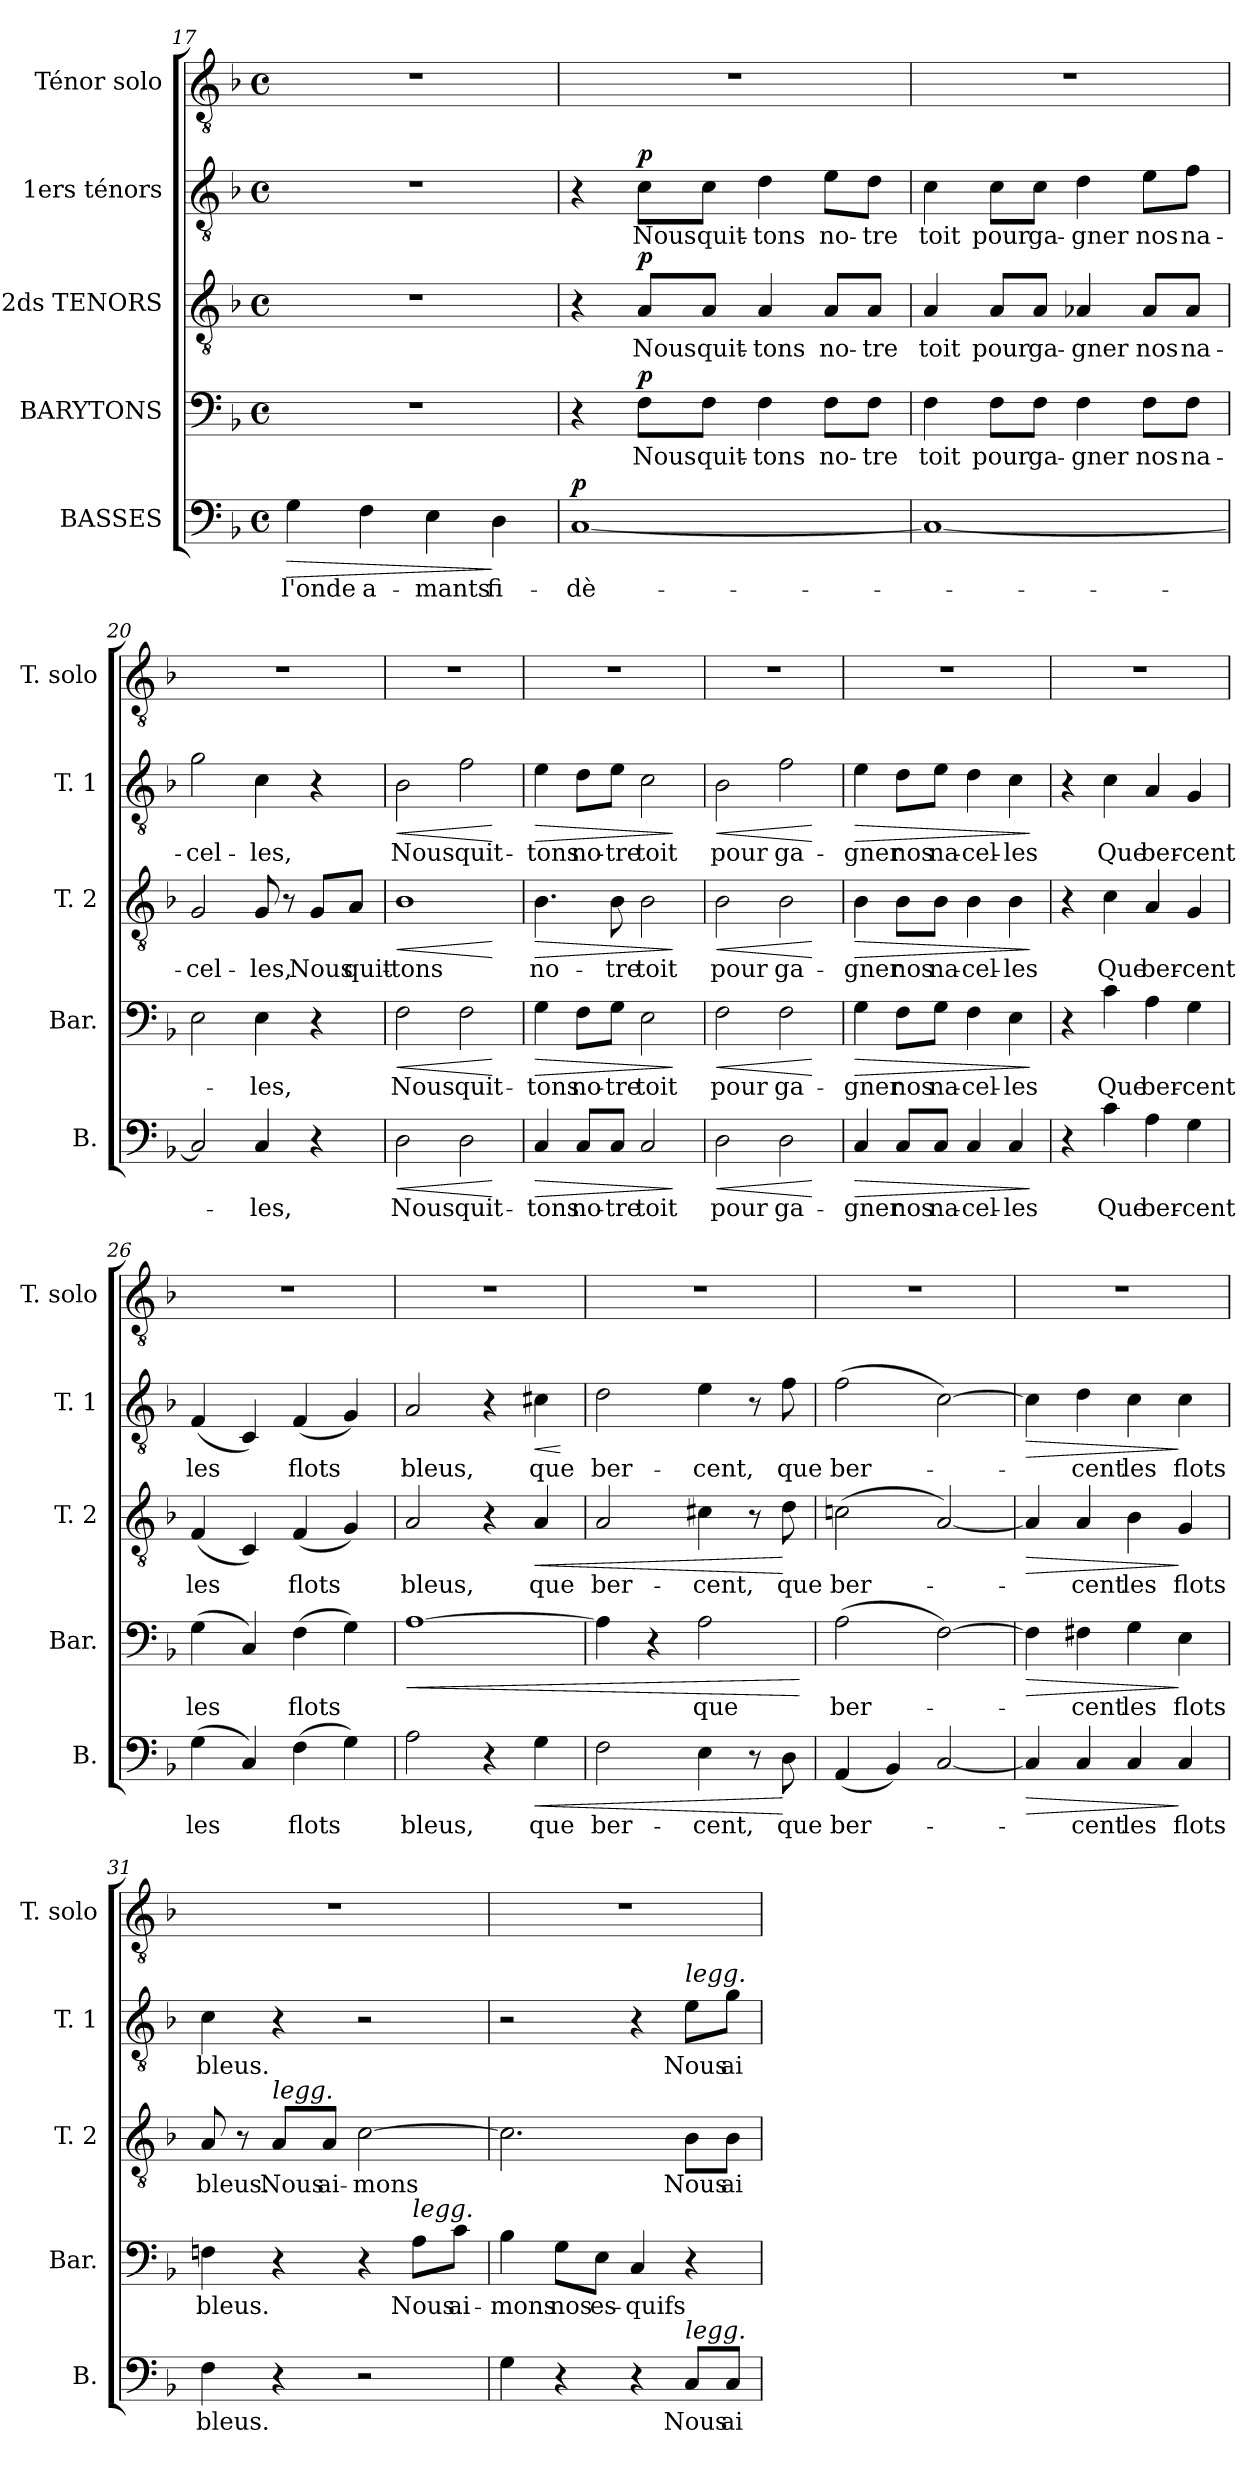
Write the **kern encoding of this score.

**kern	**text	**dynam	**kern	**text	**dynam	**kern	**text	**dynam	**kern	**text	**dynam	**kern
*part5	*part5	*part5	*part4	*part4	*part4	*part3	*part3	*part3	*part2	*part2	*part2	*part1
*staff5	*staff5	*staff5	*staff4	*staff4	*staff4	*staff3	*staff3	*staff3	*staff2	*staff2	*staff2	*staff1
*I"BASSES	*	*	*I"BARYTONS	*	*	*I"2ds TENORS	*	*	*I"1ers ténors	*	*	*I"Ténor solo
*I'B.	*	*	*I'Bar.	*	*	*I'T. 2	*	*	*I'T. 1	*	*	*I'T. solo
!!LO:LB:g=z
*clefF4	*	*	*clefF4	*	*	*clefGv2	*	*	*clefGv2	*	*	*clefGv2
*k[b-]	*	*	*k[b-]	*	*	*k[b-]	*	*	*k[b-]	*	*	*k[b-]
*F:	*	*	*F:	*	*	*F:	*	*	*F:	*	*	*F:
*M4/4	*	*	*M4/4	*	*	*M4/4	*	*	*M4/4	*	*	*M4/4
*met(c)	*	*	*met(c)	*	*	*met(c)	*	*	*met(c)	*	*	*met(c)
=17	=17	=17	=17	=17	=17	=17	=17	=17	=17	=17	=17	=17
!	!LO:LY:b	!LO:HP:b	!	!	!	!	!	!	!	!	!	!
4G\	l'onde	>	1r	.	.	1r	.	.	1r	.	.	1r
!	!LO:LY:b	!	!	!	!	!	!	!	!	!	!	!
4F\	a-	.	.	.	.	.	.	.	.	.	.	.
!	!LO:LY:b	!	!	!	!	!	!	!	!	!	!	!
4E\	-mants	.	.	.	.	.	.	.	.	.	.	.
!	!LO:LY:b	!	!	!	!	!	!	!	!	!	!	!
4D\	fi-	]	.	.	.	.	.	.	.	.	.	.
=18	=18	=18	=18	=18	=18	=18	=18	=18	=18	=18	=18	=18
!	!LO:LY:b	!LO:DY:a	!	!	!	!	!	!	!	!	!	!
[1C	-dè-	p	4r	.	.	4r	.	.	4r	.	.	1r
!	!	!	!	!LO:LY:b	!LO:DY:a	!	!LO:LY:b	!LO:DY:a	!	!LO:LY:b	!LO:DY:a	!
.	.	.	8F\L	Nous	p	8A/L	Nous	p	8c\L	Nous	p	.
!	!	!	!	!LO:LY:b	!	!	!LO:LY:b	!	!	!LO:LY:b	!	!
.	.	.	8F\J	quit-	.	8A/J	quit-	.	8c\J	quit-	.	.
!	!	!	!	!LO:LY:b	!	!	!LO:LY:b	!	!	!LO:LY:b	!	!
.	.	.	4F\	-tons	.	4A/	-tons	.	4d\	-tons	.	.
!	!	!	!	!LO:LY:b	!	!	!LO:LY:b	!	!	!LO:LY:b	!	!
.	.	.	8F\L	no-	.	8A/L	no-	.	8e\L	no-	.	.
!	!	!	!	!LO:LY:b	!	!	!LO:LY:b	!	!	!LO:LY:b	!	!
.	.	.	8F\J	-tre	.	8A/J	-tre	.	8d\J	-tre	.	.
=19	=19	=19	=19	=19	=19	=19	=19	=19	=19	=19	=19	=19
!	!	!	!	!LO:LY:b	!	!	!LO:LY:b	!	!	!LO:LY:b	!	!
1C_	.	.	4F\	toit	.	4A/	toit	.	4c\	toit	.	1r
!	!	!	!	!LO:LY:b	!	!	!LO:LY:b	!	!	!LO:LY:b	!	!
.	.	.	8F\L	pour	.	8A/L	pour	.	8c\L	pour	.	.
!	!	!	!	!LO:LY:b	!	!	!LO:LY:b	!	!	!LO:LY:b	!	!
.	.	.	8F\J	ga-	.	8A/J	ga-	.	8c\J	ga-	.	.
!	!	!	!	!LO:LY:b	!	!	!LO:LY:b	!	!	!LO:LY:b	!	!
.	.	.	4F\	-gner	.	4A-X/	-gner	.	4d\	-gner	.	.
!	!	!	!	!LO:LY:b	!	!	!LO:LY:b	!	!	!LO:LY:b	!	!
.	.	.	8F\L	nos	.	8A-/L	nos	.	8e\L	nos	.	.
!	!	!	!	!LO:LY:b	!	!	!LO:LY:b	!	!	!LO:LY:b	!	!
.	.	.	8F\J	na-	.	8A-/J	na-	.	8f\J	na-	.	.
!!LO:LB:g=z
=20	=20	=20	=20	=20	=20	=20	=20	=20	=20	=20	=20	=20
!	!	!	!	!	!	!	!LO:LY:b	!	!	!LO:LY:b	!	!
2C/]	.	.	2E\	.	.	2G/	-cel-	.	2g\	-cel-	.	1r
!	!LO:LY:b	!	!	!LO:LY:b	!	!	!LO:LY:b	!	!	!LO:LY:b	!	!
4C/	-les,	.	4E\	-les,	.	8G/	-les,	.	4c\	-les,	.	.
.	.	.	.	.	.	8r	.	.	.	.	.	.
!	!	!	!	!	!	!	!LO:LY:b	!	!	!	!	!
4r	.	.	4r	.	.	8G/L	Nous	.	4r	.	.	.
!	!	!	!	!	!	!	!LO:LY:b	!	!	!	!	!
.	.	.	.	.	.	8A/J	quit-	.	.	.	.	.
=21	=21	=21	=21	=21	=21	=21	=21	=21	=21	=21	=21	=21
!	!LO:LY:b	!LO:HP:b	!	!LO:LY:b	!LO:HP:b	!	!LO:LY:b	!LO:HP:b	!	!LO:LY:b	!LO:HP:b	!
2D\	Nous	<	2F\	Nous	<	1B-	-tons	<	2B-\	Nous	<	1r
!	!LO:LY:b	!	!	!LO:LY:b	!	!	!	!	!	!LO:LY:b	!	!
2D\	quit-	.	2F\	quit-	.	.	.	.	2f\	quit-	.	.
.	.	[	.	.	[	.	.	[	.	.	[	.
=22	=22	=22	=22	=22	=22	=22	=22	=22	=22	=22	=22	=22
!	!LO:LY:b	!LO:HP:b	!	!LO:LY:b	!LO:HP:b	!	!LO:LY:b	!LO:HP:b	!	!LO:LY:b	!LO:HP:b	!
4C/	-tons	>	4G\	-tons	>	4.B-\	no-	>	4e\	-tons	>	1r
!	!LO:LY:b	!	!	!LO:LY:b	!	!	!	!	!	!LO:LY:b	!	!
8C/L	no-	.	8F\L	no-	.	.	.	.	8d\L	no-	.	.
!	!LO:LY:b	!	!	!LO:LY:b	!	!	!LO:LY:b	!	!	!LO:LY:b	!	!
8C/J	-tre	.	8G\J	-tre	.	8B-\	-tre	.	8e\J	-tre	.	.
!	!LO:LY:b	!	!	!LO:LY:b	!	!	!LO:LY:b	!	!	!LO:LY:b	!	!
2C/	toit	.	2E\	toit	.	2B-\	toit	.	2c\	toit	.	.
.	.	]	.	.	]	.	.	]	.	.	]	.
=23	=23	=23	=23	=23	=23	=23	=23	=23	=23	=23	=23	=23
!	!LO:LY:b	!LO:HP:b	!	!LO:LY:b	!LO:HP:b	!	!LO:LY:b	!LO:HP:b	!	!LO:LY:b	!LO:HP:b	!
2D\	pour	<	2F\	pour	<	2B-\	pour	<	2B-\	pour	<	1r
!	!LO:LY:b	!	!	!LO:LY:b	!	!	!LO:LY:b	!	!	!LO:LY:b	!	!
2D\	ga-	.	2F\	ga-	.	2B-\	ga-	.	2f\	ga-	.	.
.	.	[	.	.	[	.	.	[	.	.	[	.
=24	=24	=24	=24	=24	=24	=24	=24	=24	=24	=24	=24	=24
!	!LO:LY:b	!LO:HP:b	!	!LO:LY:b	!LO:HP:b	!	!LO:LY:b	!LO:HP:b	!	!LO:LY:b	!LO:HP:b	!
4C/	-gner	>	4G\	-gner	>	4B-\	-gner	>	4e\	-gner	>	1r
!	!LO:LY:b	!	!	!LO:LY:b	!	!	!LO:LY:b	!	!	!LO:LY:b	!	!
8C/L	nos	.	8F\L	nos	.	8B-\L	nos	.	8d\L	nos	.	.
!	!LO:LY:b	!	!	!LO:LY:b	!	!	!LO:LY:b	!	!	!LO:LY:b	!	!
8C/J	na-	.	8G\J	na-	.	8B-\J	na-	.	8e\J	na-	.	.
!	!LO:LY:b	!	!	!LO:LY:b	!	!	!LO:LY:b	!	!	!LO:LY:b	!	!
4C/	-cel-	.	4F\	-cel-	.	4B-\	-cel-	.	4d\	-cel-	.	.
!	!LO:LY:b	!	!	!LO:LY:b	!	!	!LO:LY:b	!	!	!LO:LY:b	!	!
4C/	-les	.	4E\	-les	.	4B-\	-les	.	4c\	-les	.	.
.	.	]	.	.	]	.	.	]	.	.	]	.
!!LO:LB:g=z
=25	=25	=25	=25	=25	=25	=25	=25	=25	=25	=25	=25	=25
4r	.	.	4r	.	.	4r	.	.	4r	.	.	1r
!	!LO:LY:b	!	!	!LO:LY:b	!	!	!LO:LY:b	!	!	!LO:LY:b	!	!
4c\	Que	.	4c\	Que	.	4c\	Que	.	4c\	Que	.	.
!	!LO:LY:b	!	!	!LO:LY:b	!	!	!LO:LY:b	!	!	!LO:LY:b	!	!
4A\	ber-	.	4A\	ber-	.	4A/	ber-	.	4A/	ber-	.	.
!	!LO:LY:b	!	!	!LO:LY:b	!	!	!LO:LY:b	!	!	!LO:LY:b	!	!
4G\	-cent	.	4G\	-cent	.	4G/	-cent	.	4G/	-cent	.	.
=26	=26	=26	=26	=26	=26	=26	=26	=26	=26	=26	=26	=26
!	!LO:LY:b	!	!	!LO:LY:b	!	!	!LO:LY:b	!	!	!LO:LY:b	!	!
(>4G\	les	.	(>4G\	les	.	(4F/	les	.	(4F/	les	.	1r
4C/)	.	.	4C/)	.	.	4C/)	.	.	4C/)	.	.	.
!	!LO:LY:b	!	!	!LO:LY:b	!	!	!LO:LY:b	!	!	!LO:LY:b	!	!
(>4F\	flots	.	(>4F\	flots	.	(<4F/	flots	.	(<4F/	flots	.	.
4G\)	.	.	4G\)	.	.	4G/)	.	.	4G/)	.	.	.
=27	=27	=27	=27	=27	=27	=27	=27	=27	=27	=27	=27	=27
!	!LO:LY:b	!	!	!	!LO:HP:b	!	!LO:LY:b	!	!	!LO:LY:b	!	!
2A\	bleus,	.	[1A	.	<	2A/	bleus,	.	2A/	bleus,	.	1r
4r	.	.	.	.	.	4r	.	.	4r	.	.	.
!	!LO:LY:b	!LO:HP:b	!	!	!	!	!LO:LY:b	!LO:HP:b	!	!LO:LY:b	!LO:HP:b	!
4G\	que	<	.	.	.	4A/	que	<	4c#X\	que	<	.
.	.	.	.	.	.	.	.	.	.	.	[	.
=28	=28	=28	=28	=28	=28	=28	=28	=28	=28	=28	=28	=28
!	!LO:LY:b	!	!	!	!	!	!LO:LY:b	!	!	!LO:LY:b	!	!
2F\	ber-	.	4A\]	.	.	2A/	ber-	.	2d\	ber-	.	1r
.	.	.	4r	.	.	.	.	.	.	.	.	.
!	!LO:LY:b	!	!	!LO:LY:b	!	!	!LO:LY:b	!	!	!LO:LY:b	!	!
4E\	-cent,	.	2A\	que	.	4c#X\	-cent,	.	4e\	-cent,	.	.
8r	.	.	.	.	.	8r	.	.	8r	.	.	.
!	!LO:LY:b	!	!	!	!	!	!LO:LY:b	!	!	!LO:LY:b	!	!
8D\	que	[	.	.	.	8d\	que	[	8f\	que	.	.
.	.	.	.	.	[	.	.	.	.	.	.	.
=29	=29	=29	=29	=29	=29	=29	=29	=29	=29	=29	=29	=29
!	!LO:LY:b	!	!	!LO:LY:b	!	!	!LO:LY:b	!	!	!LO:LY:b	!	!
(<4AA/	ber-	.	(>2A\	ber-	.	(>2cn\	ber-	.	(>2f\	ber-	.	1r
4BB-/)	.	.	.	.	.	.	.	.	.	.	.	.
[2C/	.	.	[2F\)	.	.	[2A/)	.	.	[2c\)	.	.	.
!!LO:PB:g=z
=30	=30	=30	=30	=30	=30	=30	=30	=30	=30	=30	=30	=30
!	!	!LO:HP:b	!	!	!LO:HP:b	!	!	!LO:HP:b	!	!	!LO:HP:b	!
4C/]	.	>	4F\]	.	>	4A/]	.	>	4c\]	.	>	1r
!	!LO:LY:b	!	!	!LO:LY:b	!	!	!LO:LY:b	!	!	!LO:LY:b	!	!
4C/	-cent	.	4F#X\	-cent	.	4A/	-cent	.	4d\	-cent	.	.
!	!LO:LY:b	!	!	!LO:LY:b	!	!	!LO:LY:b	!	!	!LO:LY:b	!	!
4C/	les	.	4G\	les	.	4B-\	les	.	4c\	les	.	.
!	!LO:LY:b	!	!	!LO:LY:b	!	!	!LO:LY:b	!	!	!LO:LY:b	!	!
4C/	flots	]	4E\	flots	]	4G/	flots	]	4c\	flots	]	.
=31	=31	=31	=31	=31	=31	=31	=31	=31	=31	=31	=31	=31
!	!LO:LY:b	!	!	!LO:LY:b	!	!	!LO:LY:b	!	!	!LO:LY:b	!	!
4F\	bleus.	.	4Fn\	bleus.	.	8A/	bleus.	.	4c\	bleus.	.	1r
.	.	.	.	.	.	8r	.	.	.	.	.	.
!	!	!	!	!	!	!LO:TX:a:i:t=legg.	!	!	!	!	!	!
!	!	!	!	!	!	!	!LO:LY:b	!	!	!	!	!
4r	.	.	4r	.	.	8A/L	Nous	.	4r	.	.	.
!	!	!	!	!	!	!	!LO:LY:b	!	!	!	!	!
.	.	.	.	.	.	8A/J	ai-	.	.	.	.	.
!	!	!	!	!	!	!	!LO:LY:b	!	!	!	!	!
2r	.	.	4r	.	.	[2c\	-mons	.	2r	.	.	.
!	!	!	!LO:TX:a:i:t=legg.	!	!	!	!	!	!	!	!	!
!	!	!	!	!LO:LY:b	!	!	!	!	!	!	!	!
.	.	.	8A\L	Nous	.	.	.	.	.	.	.	.
!	!	!	!	!LO:LY:b	!	!	!	!	!	!	!	!
.	.	.	8c\J	ai-	.	.	.	.	.	.	.	.
=32	=32	=32	=32	=32	=32	=32	=32	=32	=32	=32	=32	=32
!	!	!	!	!LO:LY:b	!	!	!	!	!	!	!	!
4G\	.	.	4B-\	-mons	.	2.c\]	.	.	2r	.	.	1r
!	!	!	!	!LO:LY:b	!	!	!	!	!	!	!	!
4r	.	.	8G\L	nos	.	.	.	.	.	.	.	.
!	!	!	!	!LO:LY:b	!	!	!	!	!	!	!	!
.	.	.	8E\J	es-	.	.	.	.	.	.	.	.
!	!	!	!	!LO:LY:b	!	!	!	!	!	!	!	!
4r	.	.	4C/	-quifs	.	.	.	.	4r	.	.	.
!	!	!	!	!	!	!	!	!	!LO:TX:a:i:t=legg.	!	!	!
!LO:TX:a:i:t=legg.	!	!	!	!	!	!	!	!	!	!	!	!
!	!LO:LY:b	!	!	!	!	!	!LO:LY:b	!	!	!LO:LY:b	!	!
8C/L	Nous	.	4r	.	.	8B-\L	Nous	.	8e\L	Nous	.	.
!	!LO:LY:b	!	!	!	!	!	!LO:LY:b	!	!	!LO:LY:b	!	!
8C/J	ai-	.	.	.	.	8B-\J	ai-	.	8g\J	ai-	.	.
=	=	=	=	=	=	=	=	=	=	=	=	=
*-	*-	*-	*-	*-	*-	*-	*-	*-	*-	*-	*-	*-
